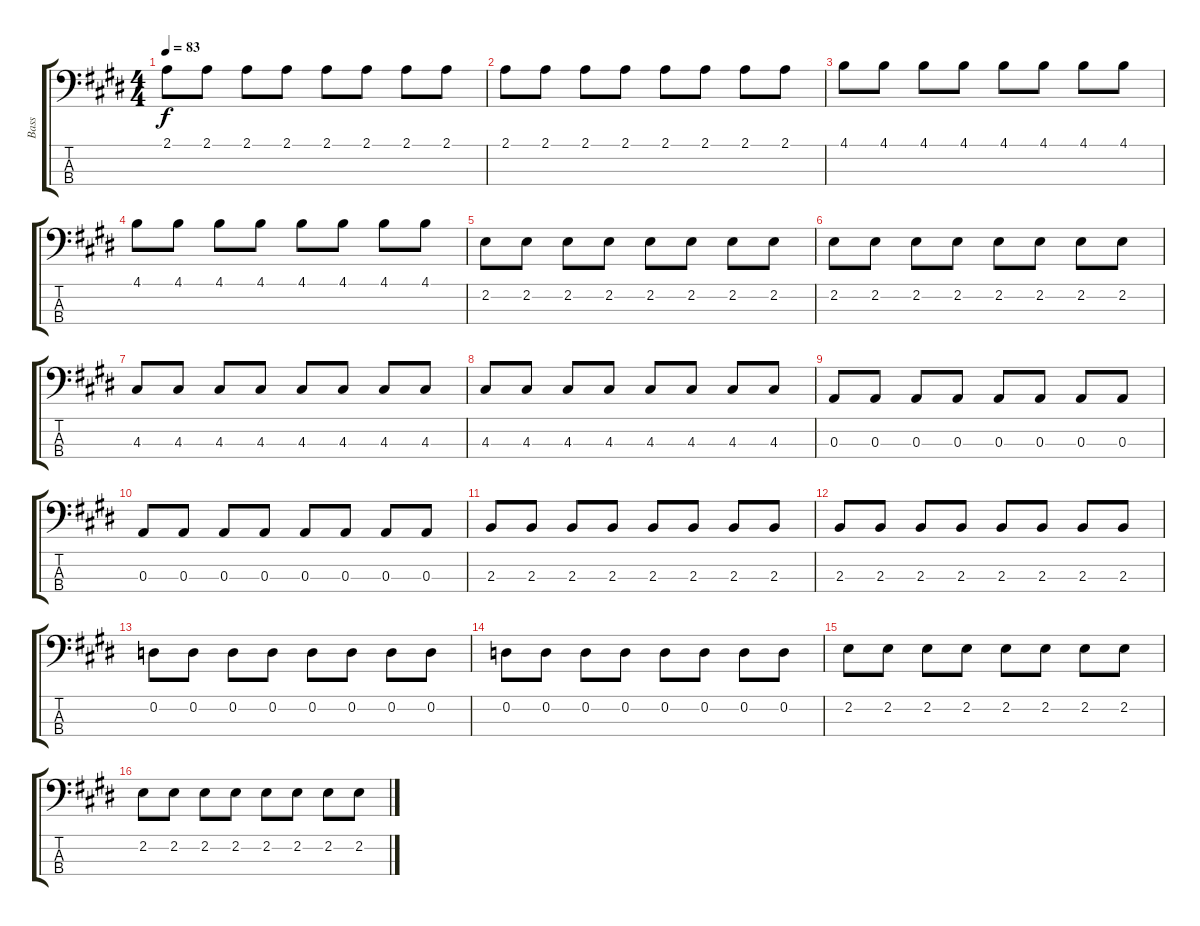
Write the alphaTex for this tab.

\track ("Bass" "Bass") {instrument electricbassfinger}
\staff {score tabs}
\tuning (G2 D2 A1 E1) {hide}
\ts (4 4)
\tempo 83
\clef f4
\ks e
2.1.8{dy f} 2.1.8 2.1.8 2.1.8 2.1.8 2.1.8 2.1.8 2.1.8 |
2.1.8 2.1.8 2.1.8 2.1.8 2.1.8 2.1.8 2.1.8 2.1.8 |
4.1.8 4.1.8 4.1.8 4.1.8 4.1.8 4.1.8 4.1.8 4.1.8 |
4.1.8 4.1.8 4.1.8 4.1.8 4.1.8 4.1.8 4.1.8 4.1.8 |
2.2.8 2.2.8 2.2.8 2.2.8 2.2.8 2.2.8 2.2.8 2.2.8 |
2.2.8 2.2.8 2.2.8 2.2.8 2.2.8 2.2.8 2.2.8 2.2.8 |
4.3.8 4.3.8 4.3.8 4.3.8 4.3.8 4.3.8 4.3.8 4.3.8 |
4.3.8 4.3.8 4.3.8 4.3.8 4.3.8 4.3.8 4.3.8 4.3.8 |
0.3.8 0.3.8 0.3.8 0.3.8 0.3.8 0.3.8 0.3.8 0.3.8 |
0.3.8 0.3.8 0.3.8 0.3.8 0.3.8 0.3.8 0.3.8 0.3.8 |
2.3.8 2.3.8 2.3.8 2.3.8 2.3.8 2.3.8 2.3.8 2.3.8 |
2.3.8 2.3.8 2.3.8 2.3.8 2.3.8 2.3.8 2.3.8 2.3.8 |
0.2.8 0.2.8 0.2.8 0.2.8 0.2.8 0.2.8 0.2.8 0.2.8 |
0.2.8 0.2.8 0.2.8 0.2.8 0.2.8 0.2.8 0.2.8 0.2.8 |
2.2.8 2.2.8 2.2.8 2.2.8 2.2.8 2.2.8 2.2.8 2.2.8 |
2.2.8 2.2.8 2.2.8 2.2.8 2.2.8 2.2.8 2.2.8 2.2.8
